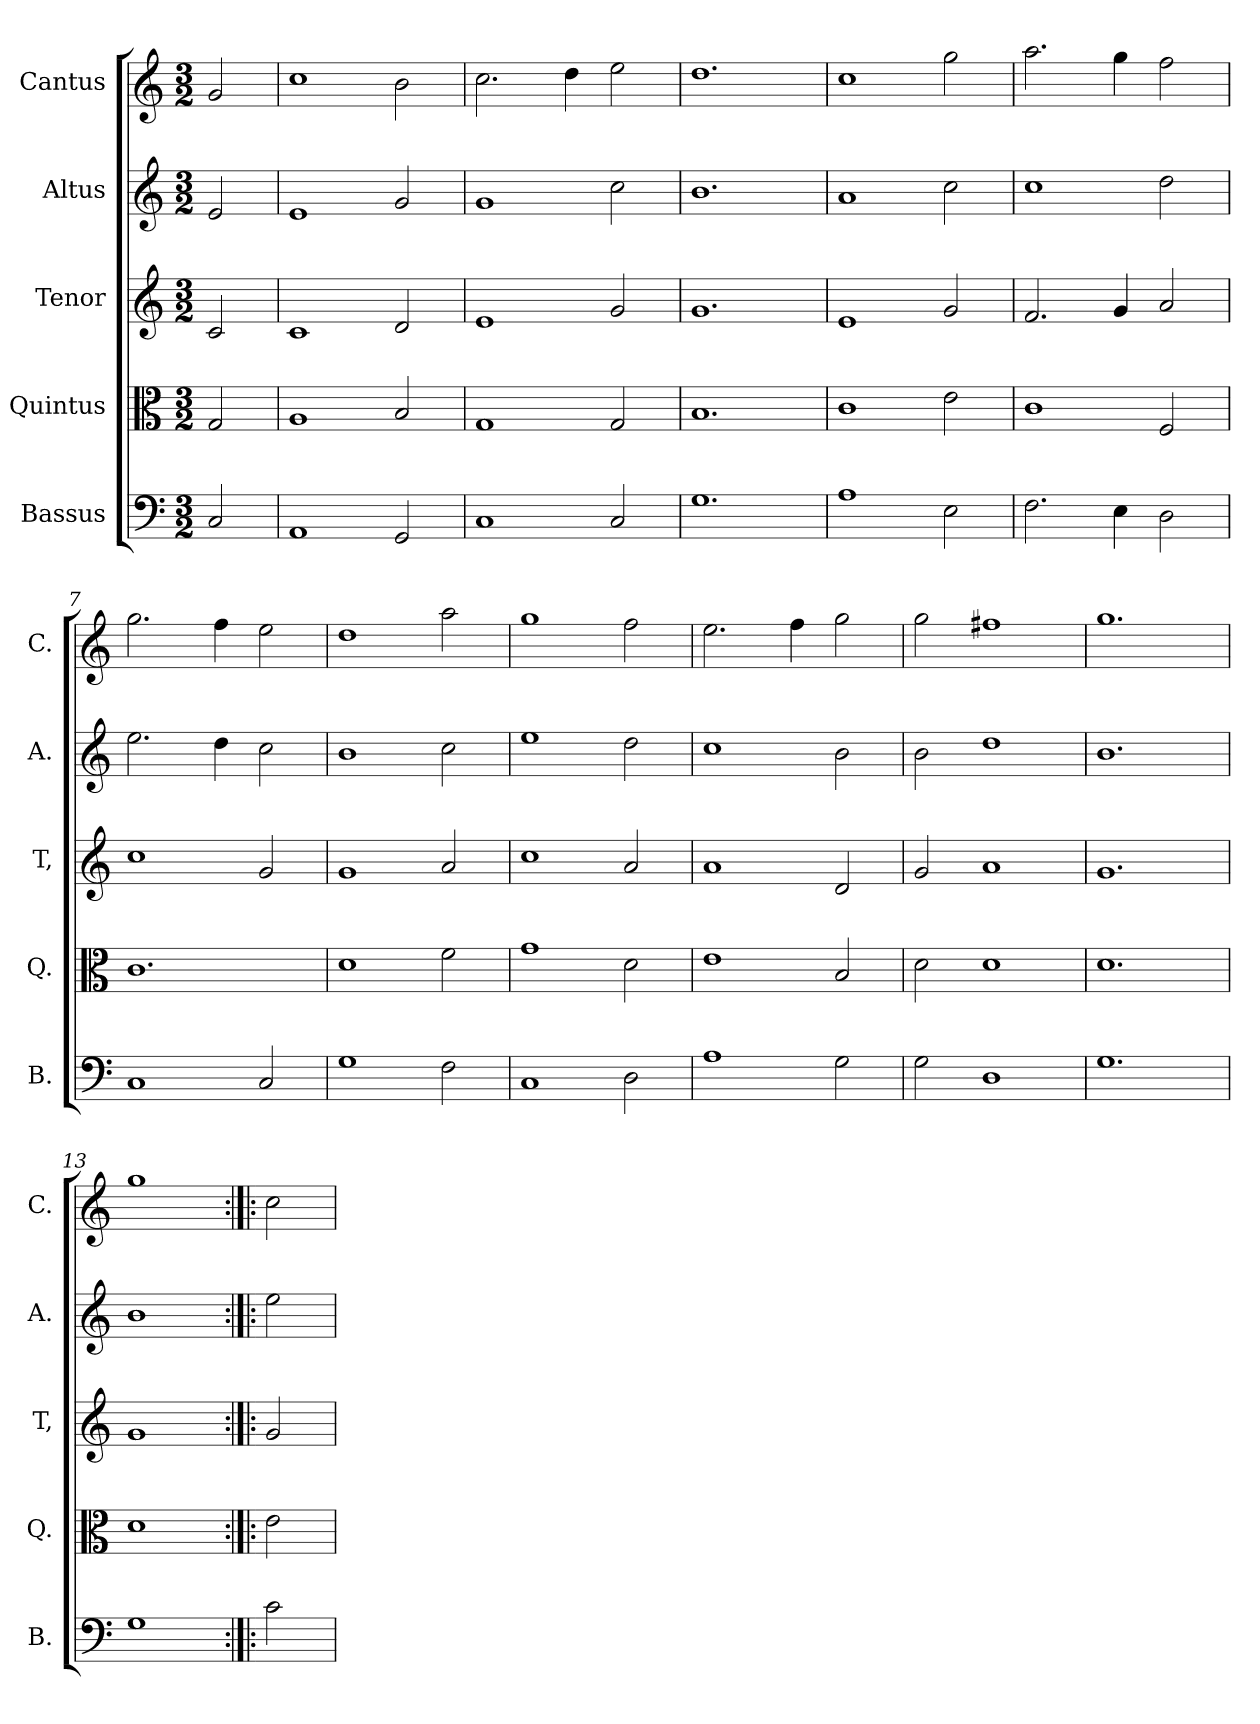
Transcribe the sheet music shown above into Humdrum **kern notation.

**kern	**kern	**kern	**kern	**kern
*part5	*part4	*part3	*part2	*part1
*staff5	*staff4	*staff3	*staff2	*staff1
*I"Bassus	*I"Quintus	*I"Tenor	*I"Altus	*I"Cantus
*I'B.	*I'Q.	*I'T,	*I'A.	*I'C.
*clefF4	*clefC3	*clefG2	*clefG2	*clefG2
*k[]	*k[]	*k[]	*k[]	*k[]
*C:	*C:	*C:	*C:	*C:
*M3/2	*M3/2	*M3/2	*M3/2	*M3/2
=1	=1	=1	=1	=1
2C/	2G/	2c/	2e/	2g/
=2	=2	=2	=2	=2
1AA/	1A/	1c/	1e/	1cc\
2GG/	2B/	2d/	2g/	2b\
=3	=3	=3	=3	=3
1C/	1G/	1e/	1g/	2.cc\
.	.	.	.	4dd\
2C/	2G/	2g/	2cc\	2ee\
=4	=4	=4	=4	=4
1.G\	1.B/	1.g/	1.b\	1.dd\
=5	=5	=5	=5	=5
1A\	1c\	1e/	1a/	1cc\
2E\	2e\	2g/	2cc\	2gg\
=6	=6	=6	=6	=6
2.F\	1c\	2.f/	1cc\	2.aa\
4E\	.	4g/	.	4gg\
2D\	2F/	2a/	2dd\	2ff\
=7	=7	=7	=7	=7
1C/	1.c\	1cc\	2.ee\	2.gg\
.	.	.	4dd\	4ff\
2C/	.	2g/	2cc\	2ee\
=8	=8	=8	=8	=8
1G\	1d\	1g/	1b\	1dd\
2F\	2f\	2a/	2cc\	2aa\
=9	=9	=9	=9	=9
1C/	1g\	1cc\	1ee\	1gg\
2D\	2d\	2a/	2dd\	2ff\
=10	=10	=10	=10	=10
1A\	1e\	1a/	1cc\	2.ee\
.	.	.	.	4ff\
2G\	2B/	2d/	2b\	2gg\
=11	=11	=11	=11	=11
2G\	2d\	2g/	2b\	2gg\
1D\	1d\	1a/	1dd\	1ff#X\
=12	=12	=12	=12	=12
1.G\	1.d\	1.g/	1.b\	1.gg\
=13	=13	=13	=13	=13
1G\	1d\	1g/	1b\	1gg\
!!LO:LB:g=z
=14:|!|:	=14:|!|:	=14:|!|:	=14:|!|:	=14:|!|:
2c\	2e\	2g/	2ee\	2cc\
=	=	=	=	=
*-	*-	*-	*-	*-
